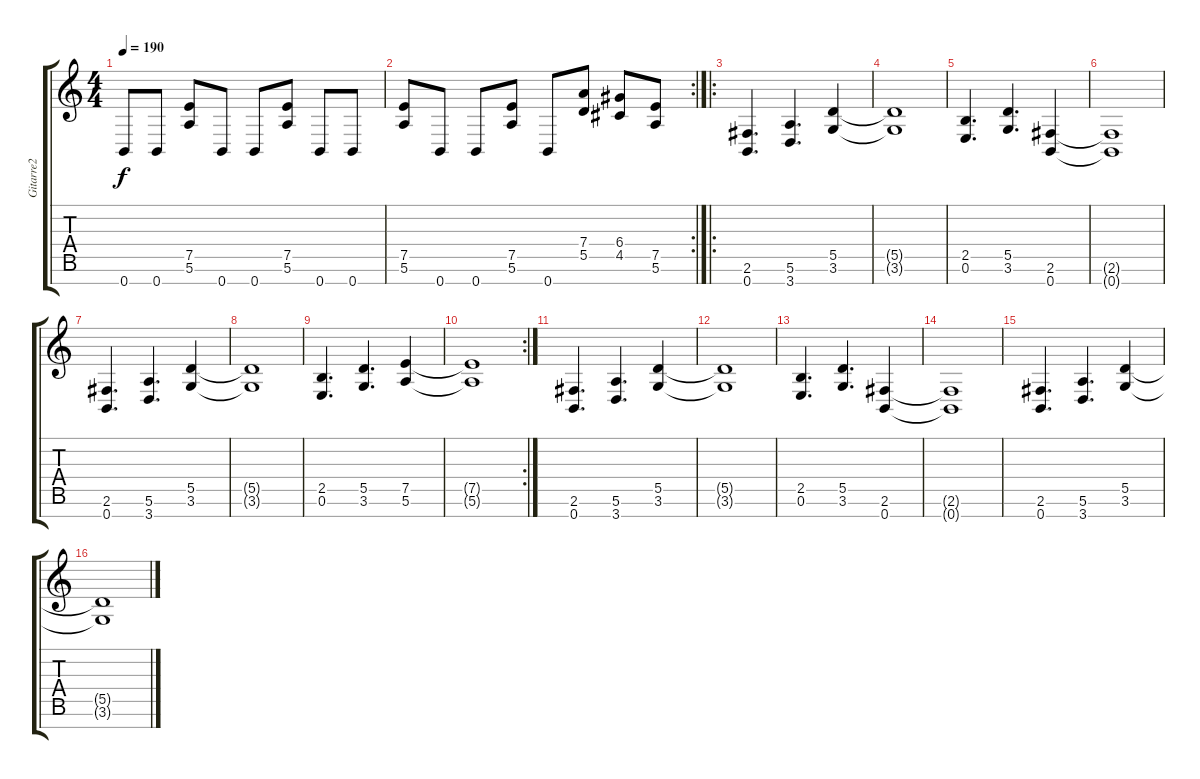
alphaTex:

\track ("Gitarre2" "Gitarre2") {instrument distortionguitar}
\staff {score tabs}
\tuning (E4 B3 G3 D3 A2 E2 B1) {hide}
\ts (4 4)
\tempo 190
\clef g2
\ks c
0.7.8{dy f} 0.7.8 (7.5 5.6).8 0.7.8 0.7.8 (7.5 5.6).8 0.7.8 0.7.8 |
\rc 2
(7.5 5.6).8 0.7.8 0.7.8 (7.5 5.6).8 0.7.8 (7.4 5.5).8 (6.4 4.5).8 (7.5 5.6).8 |
\ro
(2.6 0.7).4{d} (5.6 3.7).4{d} (5.5 3.6).4 |
(5.5{t} 3.6{t}).1 |
(2.5 0.6).4{d} (5.5 3.6).4{d} (2.6 0.7).4 |
(2.6{t} 0.7{t}).1 |
(2.6 0.7).4{d} (5.6 3.7).4{d} (5.5 3.6).4 |
(5.5{t} 3.6{t}).1 |
(2.5 0.6).4{d} (5.5 3.6).4{d} (7.5 5.6).4 |
\rc 2
(7.5{t} 5.6{t}).1 |
(2.6 0.7).4{d} (5.6 3.7).4{d} (5.5 3.6).4 |
(5.5{t} 3.6{t}).1 |
(2.5 0.6).4{d} (5.5 3.6).4{d} (2.6 0.7).4 |
(2.6{t} 0.7{t}).1 |
(2.6 0.7).4{d} (5.6 3.7).4{d} (5.5 3.6).4 |
(5.5{t} 3.6{t}).1
